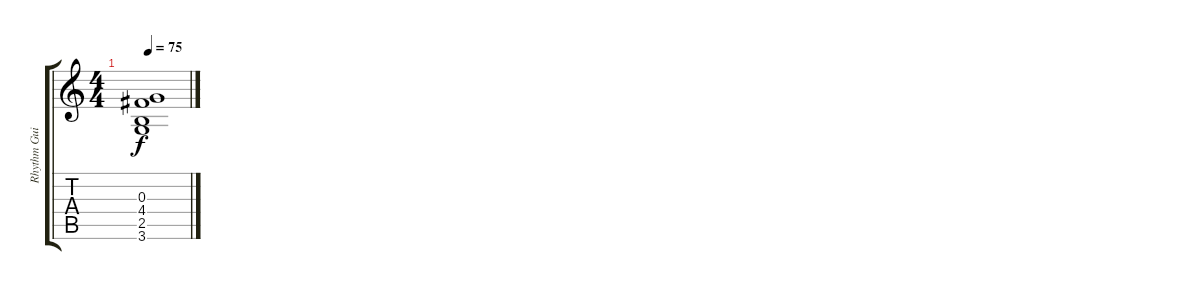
\track ("Rhythm Guitar" "Rhythm Gui") {instrument electricguitarjazz}
\staff {score tabs}
\tuning (E4 B3 G3 D3 A2 E2) {hide}
\ts (4 4)
\tempo 75
\clef g2
\ks c
(0.3{t} 4.4{t} 2.5{t} 3.6{t}).1{dy f}
